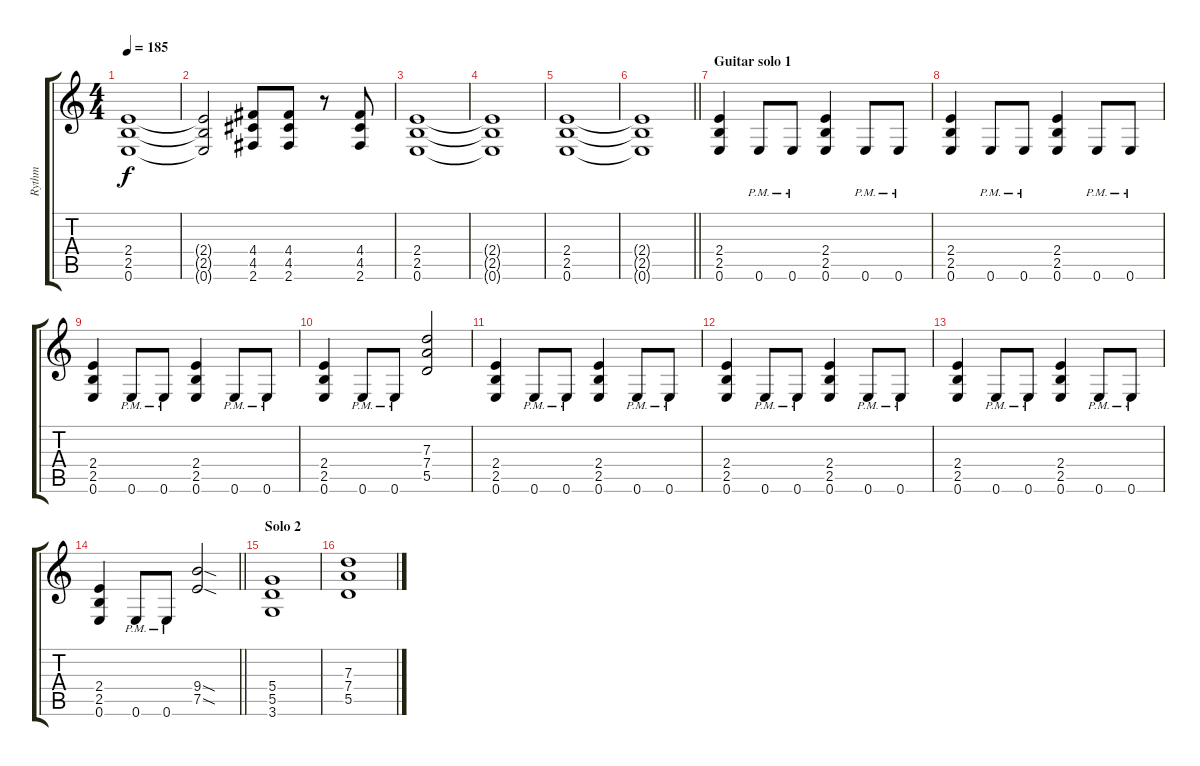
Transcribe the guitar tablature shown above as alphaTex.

\track ("Rythm" "Rythm") {instrument overdrivenguitar}
\staff {score tabs}
\tuning (E4 B3 G3 D3 A2 E2) {hide}
\ts (4 4)
\tempo 185
\clef g2
\ks c
(2.4 2.5 0.6).1{dy f} |
(2.4{t} 2.5{t} 0.6{t}).2 (4.4 4.5 2.6).8 (4.4 4.5 2.6).8 r.8 (4.4 4.5 2.6).8 |
(2.4 2.5 0.6).1 |
(2.4{t} 2.5{t} 0.6{t}).1 |
(2.4 2.5 0.6).1 |
\barLineRight lightlight
(2.4{t} 2.5{t} 0.6{t}).1 |
\section ("" "Guitar solo 1")
(2.4 2.5 0.6).4{volume 10} 0.6{pm}.8 0.6{pm}.8 (2.4 2.5 0.6).4 0.6{pm}.8 0.6{pm}.8 |
(2.4 2.5 0.6).4 0.6{pm}.8 0.6{pm}.8 (2.4 2.5 0.6).4 0.6{pm}.8 0.6{pm}.8 |
(2.4 2.5 0.6).4 0.6{pm}.8 0.6{pm}.8 (2.4 2.5 0.6).4 0.6{pm}.8 0.6{pm}.8 |
(2.4 2.5 0.6).4 0.6{pm}.8 0.6{pm}.8 (7.3 7.4 5.5).2 |
(2.4 2.5 0.6).4 0.6{pm}.8 0.6{pm}.8 (2.4 2.5 0.6).4 0.6{pm}.8 0.6{pm}.8 |
(2.4 2.5 0.6).4 0.6{pm}.8 0.6{pm}.8 (2.4 2.5 0.6).4 0.6{pm}.8 0.6{pm}.8 |
(2.4 2.5 0.6).4 0.6{pm}.8 0.6{pm}.8 (2.4 2.5 0.6).4 0.6{pm}.8 0.6{pm}.8 |
\barLineRight lightlight
(2.4 2.5 0.6).4 0.6{pm}.8 0.6{pm}.8 (9.4{sod} 7.5{sod}).2 |
\section ("" "Solo 2")
(5.4 5.5 3.6).1 |
(7.3 7.4 5.5).1
